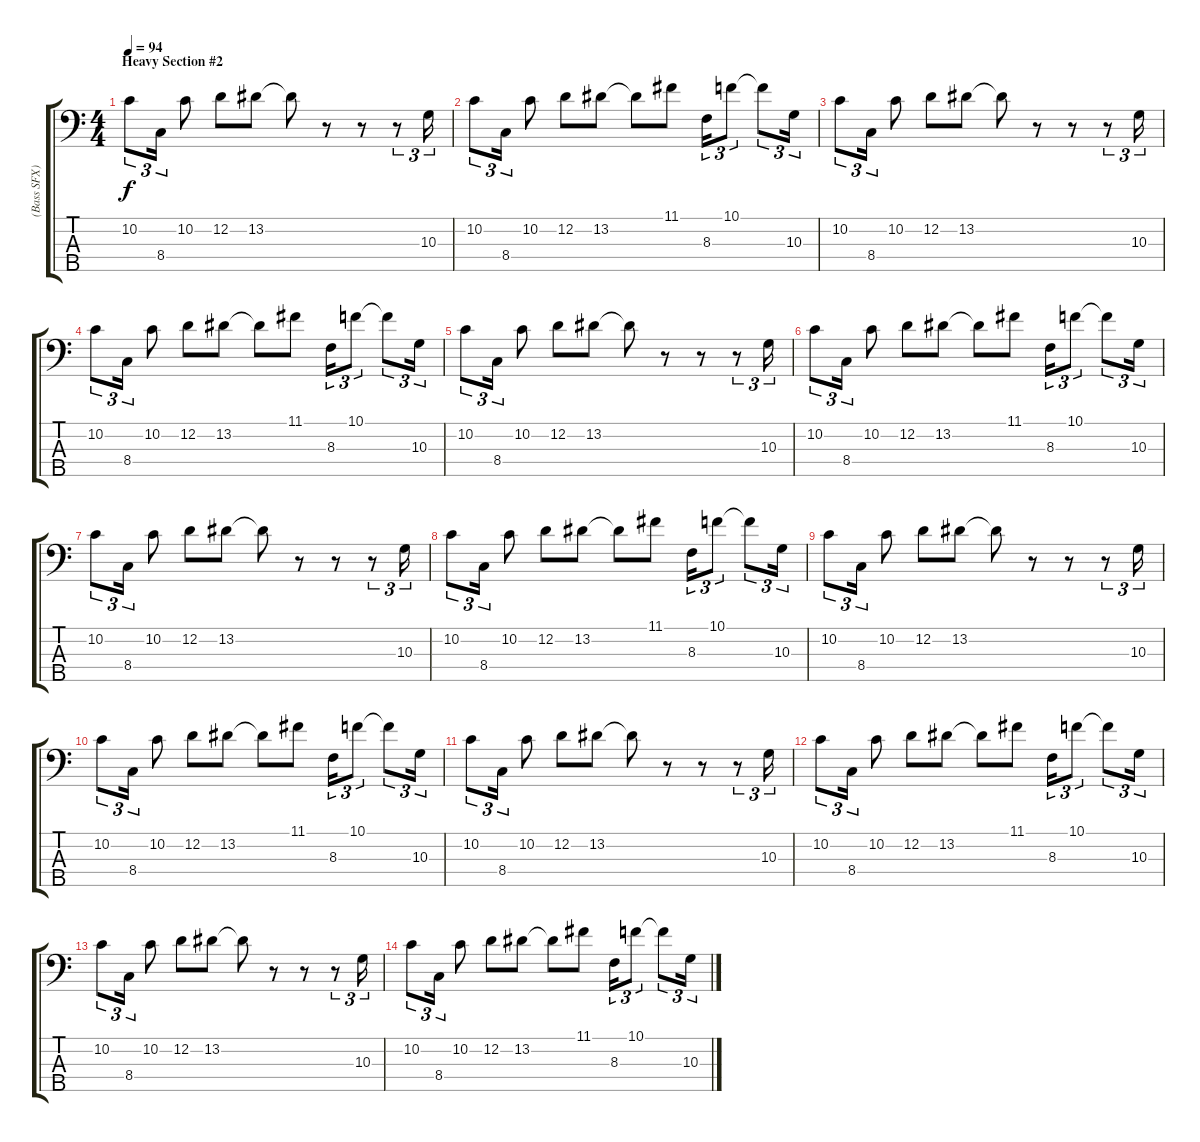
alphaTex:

\track ("(Bass SFX)" "(Bass SFX)") {instrument electricbasspick}
\staff {score tabs}
\tuning (G2 D2 A1 E1 B0) {hide}
\ts (4 4)
\section ("" "Heavy Section #2")
\tempo 94
\clef f4
\ks c
10.2.8{tu (3 2) dy f} 8.4.16{tu (3 2)} 10.2.8 12.2.8 13.2.8 13.2{t}.8 r.8 r.8 r.8{tu (3 2)} 10.3.16{tu (3 2)} |
10.2.8{tu (3 2)} 8.4.16{tu (3 2)} 10.2.8 12.2.8 13.2.8 13.2{t}.8 11.1.8 8.3.16{tu (3 2)} 10.1.8{tu (3 2)} 10.1{t}.8{tu (3 2)} 10.3.16{tu (3 2)} |
10.2.8{tu (3 2)} 8.4.16{tu (3 2)} 10.2.8 12.2.8 13.2.8 13.2{t}.8 r.8 r.8 r.8{tu (3 2)} 10.3.16{tu (3 2)} |
10.2.8{tu (3 2)} 8.4.16{tu (3 2)} 10.2.8 12.2.8 13.2.8 13.2{t}.8 11.1.8 8.3.16{tu (3 2)} 10.1.8{tu (3 2)} 10.1{t}.8{tu (3 2)} 10.3.16{tu (3 2)} |
10.2.8{tu (3 2)} 8.4.16{tu (3 2)} 10.2.8 12.2.8 13.2.8 13.2{t}.8 r.8 r.8 r.8{tu (3 2)} 10.3.16{tu (3 2)} |
10.2.8{tu (3 2)} 8.4.16{tu (3 2)} 10.2.8 12.2.8 13.2.8 13.2{t}.8 11.1.8 8.3.16{tu (3 2)} 10.1.8{tu (3 2)} 10.1{t}.8{tu (3 2)} 10.3.16{tu (3 2)} |
10.2.8{tu (3 2)} 8.4.16{tu (3 2)} 10.2.8 12.2.8 13.2.8 13.2{t}.8 r.8 r.8 r.8{tu (3 2)} 10.3.16{tu (3 2)} |
10.2.8{tu (3 2)} 8.4.16{tu (3 2)} 10.2.8 12.2.8 13.2.8 13.2{t}.8 11.1.8 8.3.16{tu (3 2)} 10.1.8{tu (3 2)} 10.1{t}.8{tu (3 2)} 10.3.16{tu (3 2)} |
10.2.8{tu (3 2)} 8.4.16{tu (3 2)} 10.2.8 12.2.8 13.2.8 13.2{t}.8 r.8 r.8 r.8{tu (3 2)} 10.3.16{tu (3 2)} |
10.2.8{tu (3 2)} 8.4.16{tu (3 2)} 10.2.8 12.2.8 13.2.8 13.2{t}.8 11.1.8 8.3.16{tu (3 2)} 10.1.8{tu (3 2)} 10.1{t}.8{tu (3 2)} 10.3.16{tu (3 2)} |
10.2.8{tu (3 2)} 8.4.16{tu (3 2)} 10.2.8 12.2.8 13.2.8 13.2{t}.8 r.8 r.8 r.8{tu (3 2)} 10.3.16{tu (3 2)} |
10.2.8{tu (3 2)} 8.4.16{tu (3 2)} 10.2.8 12.2.8 13.2.8 13.2{t}.8 11.1.8 8.3.16{tu (3 2)} 10.1.8{tu (3 2)} 10.1{t}.8{tu (3 2)} 10.3.16{tu (3 2)} |
10.2.8{tu (3 2)} 8.4.16{tu (3 2)} 10.2.8 12.2.8 13.2.8 13.2{t}.8 r.8 r.8 r.8{tu (3 2)} 10.3.16{tu (3 2)} |
10.2.8{tu (3 2)} 8.4.16{tu (3 2)} 10.2.8 12.2.8 13.2.8 13.2{t}.8 11.1.8 8.3.16{tu (3 2)} 10.1.8{tu (3 2)} 10.1{t}.8{tu (3 2)} 10.3.16{tu (3 2)}
